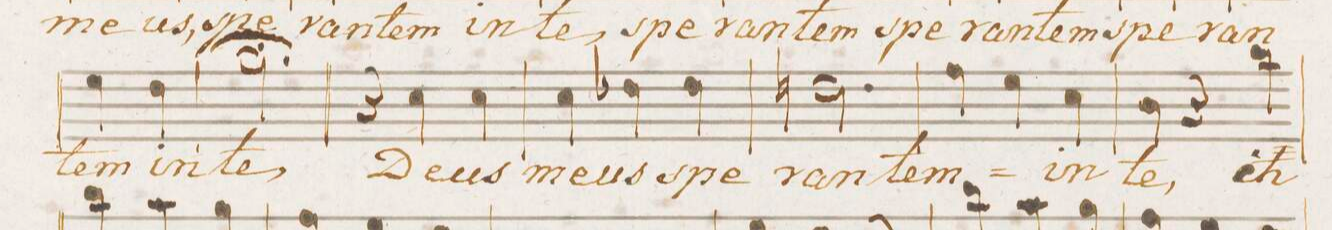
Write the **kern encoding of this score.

**kern	**text	**dynam
*I"Soprano.	*	*
*clefC1	*	*
*k[f#]	*	*
*M3/4	*	*
4cc\	-tem	.
4b\	in	.
=36	=36	=36
2.ee;>\	te,	.
=37||	=37||	=37||
4r	.	.
4a\	De-	.
4a\	-us	.
=38	=38	=38
4a\	me-	.
4b-X\	-us	.
4b-\	spe-	.
=39	=39	=39
2.bn\	-ran-	.
=40	=40	=40
4dd\	-tem	.
4cc\	.	.
4a\	in	.
=41	=41	=41
4g\	te,	.
4r	.	.
4gg\	in-	.
=42	=42	=42
*-	*-	*-
